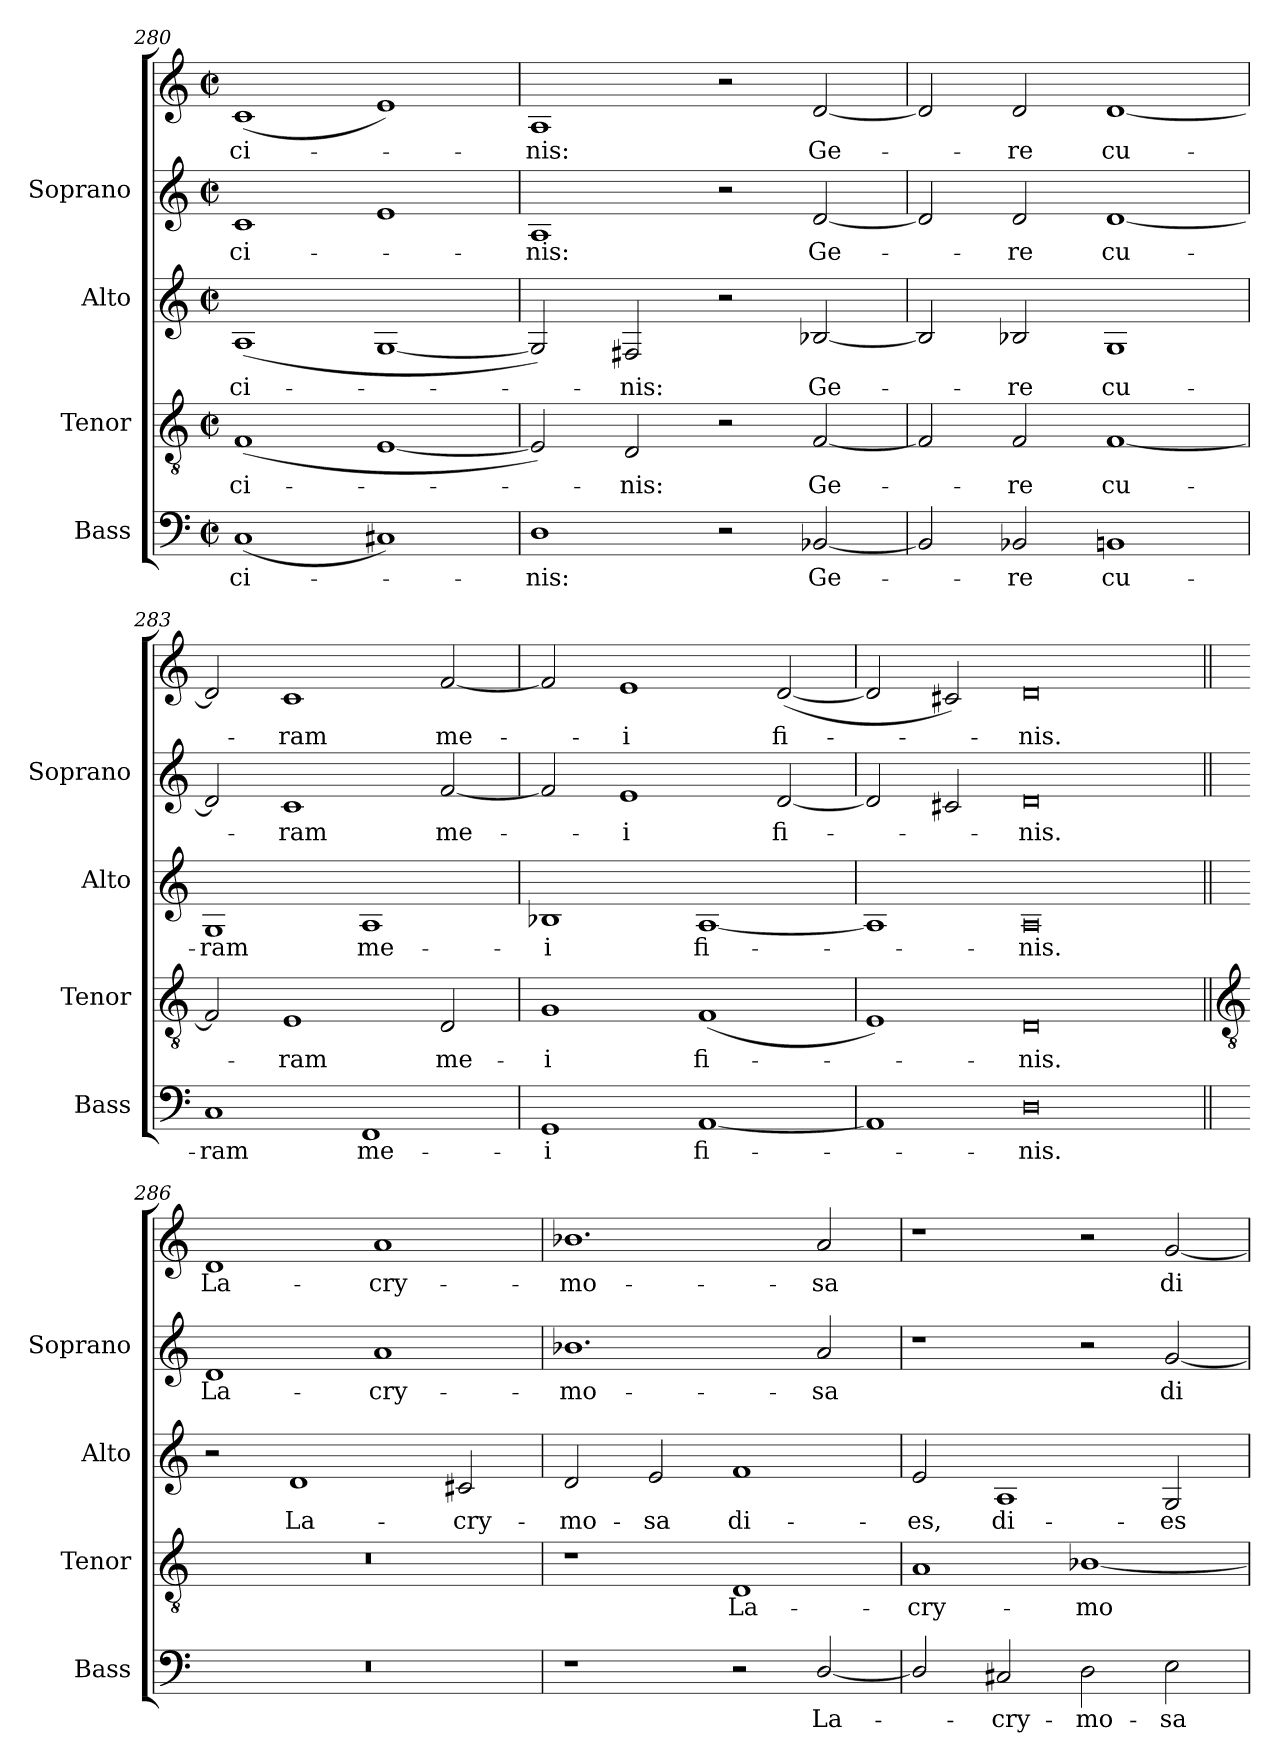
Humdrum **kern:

**kern	**text	**kern	**text	**kern	**text	**kern	**text	**kern	**text
*part4	*part4	*part3	*part3	*part2	*part2	*part1	*part1	*part1	*part1
*staff5	*staff5	*staff4	*staff4	*staff3	*staff3	*staff2	*staff2	*staff1	*staff1
*I"Bass	*	*I"Tenor	*	*I"Alto	*	*I"Soprano	*	*	*
*I'Bass	*	*I'Tenor	*	*I'Alto	*	*I'Soprano	*	*	*
*clefF4	*	*clefGv2	*	*clefG2	*	*clefG2	*	*clefG2	*
*k[]	*	*k[]	*	*k[]	*	*k[]	*	*k[]	*
*C:	*	*C:	*	*C:	*	*C:	*	*C:	*
*M4/2	*	*M4/2	*	*M4/2	*	*M4/2	*	*M4/2	*
*met(c|)	*	*met(c|)	*	*met(c|)	*	*met(c|)	*	*met(c|)	*
=280	=280	=280	=280	=280	=280	=280	=280	=280	=280
!	!LO:LY:b	!	!LO:LY:b	!	!LO:LY:b	!	!LO:LY:b	!	!LO:LY:b
(<1C	ci-	(<1F	ci-	(<1A	ci-	1c	ci-	(<1c	ci-
1C#X)	.	[1E	.	[1G	.	1e	.	1e)	.
=281	=281	=281	=281	=281	=281	=281	=281	=281	=281
!	!LO:LY:b	!	!	!	!	!	!LO:LY:b	!	!LO:LY:b
1D	nis:	2E])	.	2G])	.	1A	nis:	1A	nis:
!	!	!	!LO:LY:b	!	!LO:LY:b	!	!	!	!
.	.	2D	nis:	2F#X	nis:	.	.	.	.
2r	.	2r	.	2r	.	2r	.	2r	.
!	!LO:LY:b	!	!LO:LY:b	!	!LO:LY:b	!	!LO:LY:b	!	!LO:LY:b
[2BB-X	Ge-	[2F	Ge-	[2B-X	Ge-	[2d	Ge-	[2d	Ge-
=282	=282	=282	=282	=282	=282	=282	=282	=282	=282
2BB-]	.	2F]	.	2B-]	.	2d]	.	2d]	.
!	!LO:LY:b	!	!LO:LY:b	!	!LO:LY:b	!	!LO:LY:b	!	!LO:LY:b
2BB-	re	2F	re	2B-	re	2d	re	2d	re
!	!LO:LY:b	!	!LO:LY:b	!	!LO:LY:b	!	!LO:LY:b	!	!LO:LY:b
1BBn	cu-	[1F	cu-	1G	cu-	[1d	cu-	[1d	cu-
=283	=283	=283	=283	=283	=283	=283	=283	=283	=283
!	!LO:LY:b	!	!	!	!LO:LY:b	!	!	!	!
1C	-ram	2F]	.	1G	-ram	2d]	.	2d]	.
!	!	!	!LO:LY:b	!	!	!	!LO:LY:b	!	!LO:LY:b
.	.	1E	ram	.	.	1c	ram	1c	ram
!	!LO:LY:b	!	!	!	!LO:LY:b	!	!	!	!
1FF	me-	.	.	1A	me-	.	.	.	.
!	!	!	!LO:LY:b	!	!	!	!LO:LY:b	!	!LO:LY:b
.	.	2D	me-	.	.	[2f	me-	[2f	me-
=284	=284	=284	=284	=284	=284	=284	=284	=284	=284
!	!LO:LY:b	!	!LO:LY:b	!	!LO:LY:b	!	!	!	!
1GG	-i	1G	-i	1B-X	-i	2f]	.	2f]	.
!	!	!	!	!	!	!	!LO:LY:b	!	!LO:LY:b
.	.	.	.	.	.	1e	i	1e	i
!	!LO:LY:b	!	!LO:LY:b	!	!LO:LY:b	!	!	!	!
[1AA	fi-	(<1F	fi-	[1A	fi-	.	.	.	.
!	!	!	!	!	!	!	!LO:LY:b	!	!LO:LY:b
.	.	.	.	.	.	[2d	fi-	(<[2d	fi-
=285	=285	=285	=285	=285	=285	=285	=285	=285	=285
1AA]	.	1E)	.	1A]	.	2d]	.	2d]	.
.	.	.	.	.	.	2c#X	.	2c#X)	.
!	!LO:LY:b	!	!LO:LY:b	!	!LO:LY:b	!	!LO:LY:b	!	!LO:LY:b
0D	nis.	0D	nis.	0A	nis.	0d	nis.	0d	nis.
!!LO:LB:g=z
=286||	=286||	=286||	=286||	=286||	=286||	=286||	=286||	=286||	=286||
*	*	*clefGv2	*	*	*	*	*	*	*
!	!	!	!	!	!	!	!LO:LY:b	!	!LO:LY:b
0r	.	0r	.	2r	.	1d	La-	1d	La-
!	!	!	!	!	!LO:LY:b	!	!	!	!
.	.	.	.	1d	La-	.	.	.	.
!	!	!	!	!	!	!	!LO:LY:b	!	!LO:LY:b
.	.	.	.	.	.	1a	-cry-	1a	-cry-
!	!	!	!	!	!LO:LY:b	!	!	!	!
.	.	.	.	2c#X	-cry-	.	.	.	.
=287	=287	=287	=287	=287	=287	=287	=287	=287	=287
!	!	!	!	!	!LO:LY:b	!	!LO:LY:b	!	!LO:LY:b
1r	.	1r	.	2d	-mo-	1.b-X	-mo-	1.b-X	-mo-
!	!	!	!	!	!LO:LY:b	!	!	!	!
.	.	.	.	2e	-sa	.	.	.	.
!	!	!	!LO:LY:b	!	!LO:LY:b	!	!	!	!
2r	.	1D	La-	1f	di-	.	.	.	.
!	!LO:LY:b	!	!	!	!	!	!LO:LY:b	!	!LO:LY:b
[2D/	La-	.	.	.	.	2a	-sa	2a	-sa
=288	=288	=288	=288	=288	=288	=288	=288	=288	=288
!	!	!	!LO:LY:b	!	!LO:LY:b	!	!	!	!
2D/]	.	1A	-cry-	2e	-es,	1r	.	1r	.
!	!LO:LY:b	!	!	!	!LO:LY:b	!	!	!	!
2C#X	cry-	.	.	1A	di-	.	.	.	.
!	!LO:LY:b	!	!LO:LY:b	!	!	!	!	!	!
2D	-mo-	[1B-X/	-mo-	.	.	2r	.	2r	.
!	!LO:LY:b	!	!	!	!LO:LY:b	!	!LO:LY:b	!	!LO:LY:b
2E	-sa	.	.	2G	-es	[2g	di-	[2g	di-
=	=	=	=	=	=	=	=	=	=
*-	*-	*-	*-	*-	*-	*-	*-	*-	*-
